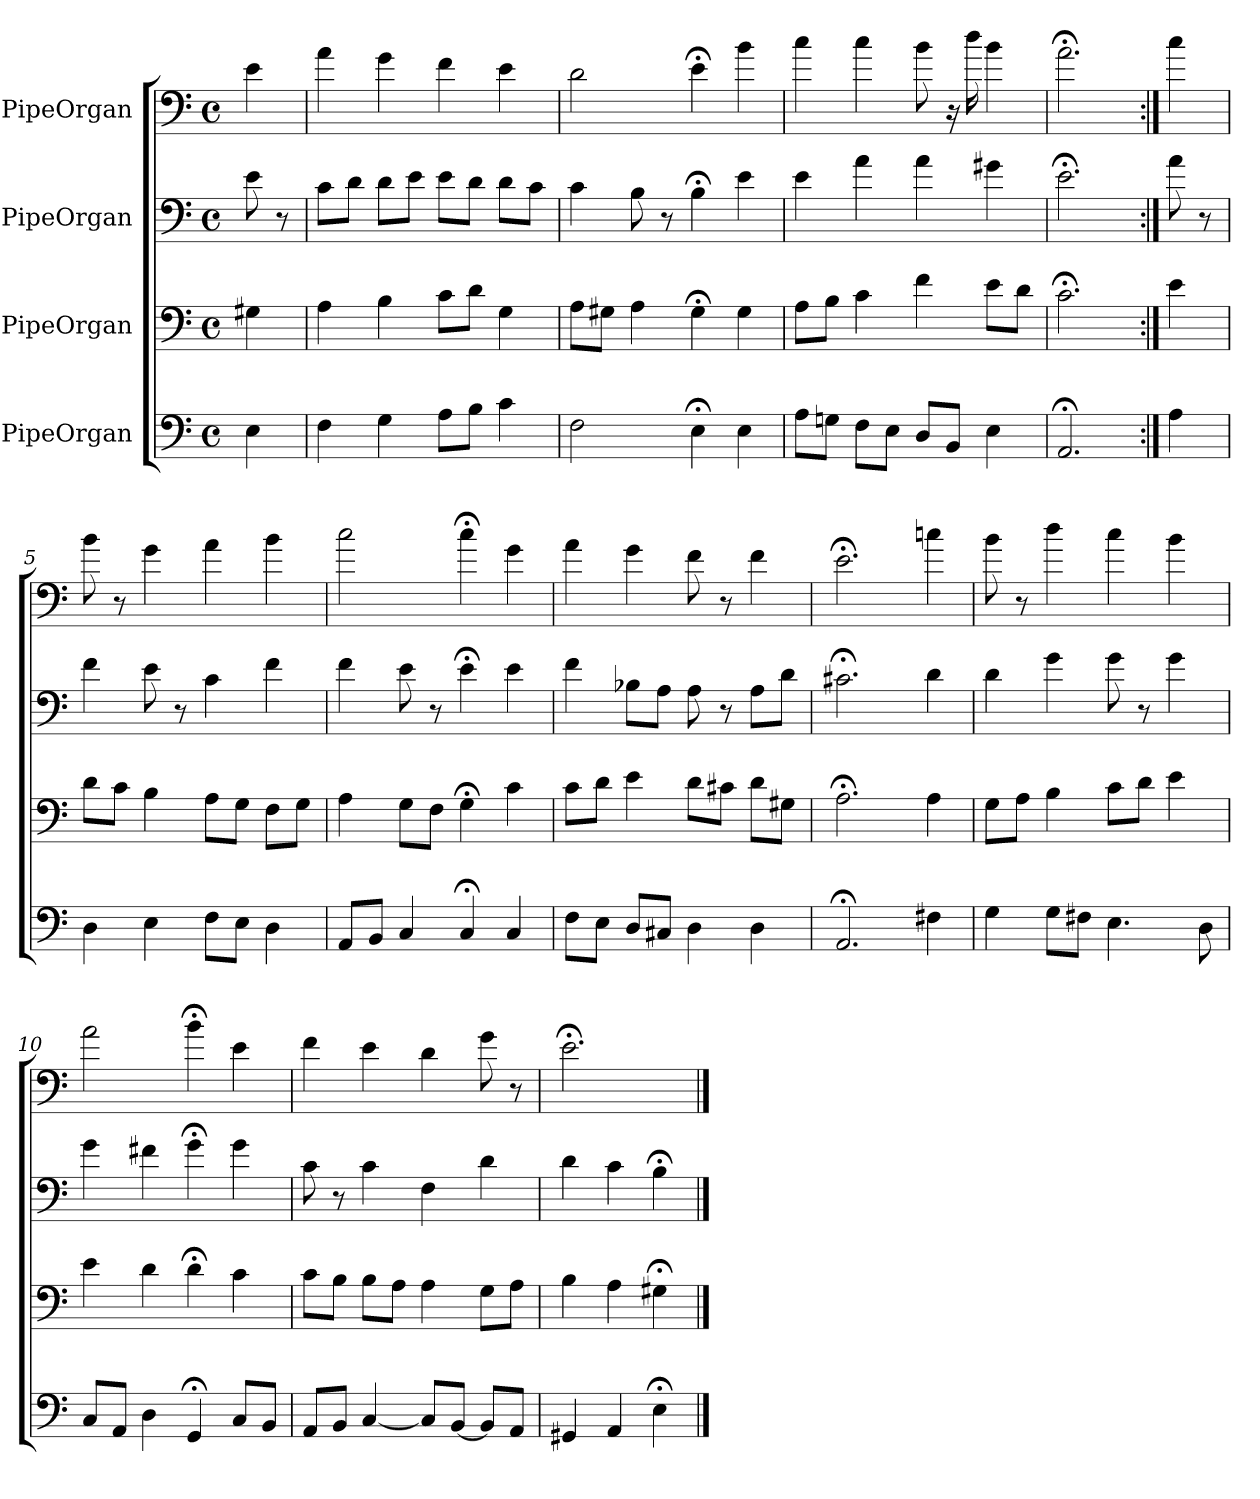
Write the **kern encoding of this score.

**kern	**kern	**kern	**kern
*part4	*part3	*part2	*part1
*staff4	*staff3	*staff2	*staff1
*I"PipeOrgan	*I"PipeOrgan	*I"PipeOrgan	*I"PipeOrgan
*clefF4	*clefF4	*clefF4	*clefF4
*k[]	*k[]	*k[]	*k[]
*a:	*a:	*a:	*a:
*M4/4	*M4/4	*M4/4	*M4/4
*met(c)	*met(c)	*met(c)	*met(c)
*MM56	*MM56	*MM56	*MM56
=	=	=	=
4E	4G#X	8e	4e
.	.	8r	.
=1	=1	=1	=1
4F	4A	8c\L	4a
.	.	8d\J	.
4G	4B	8d\L	4g
.	.	8e\J	.
8A\L	8c\L	8e\L	4f
8B\J	8d\J	8d\J	.
4c	4G	8d\L	4e
.	.	8c\J	.
=2	=2	=2	=2
2F	8A\L	4c	2d
.	8G#X\J	.	.
.	4A	8B	.
.	.	8r	.
4E;<	4G#;<	4B;<	4e;<
4E	4G#	4e	4b
=3	=3	=3	=3
8A\L	8A\L	4e	4cc
8Gn\J	8B\J	.	.
8F\L	4c	4a	4cc
8E\J	.	.	.
8D/L	4f	4a	8b
8BB/J	.	.	16r
.	.	.	16dd
4E	8e\L	4g#X	4b
.	8d\J	.	.
=4	=4	=4	=4
2.AA;<	2.c;<	2.e;<	2.a;<
=:|!	=:|!	=:|!	=:|!
4A	4e	8a	4cc
.	.	8r	.
=5	=5	=5	=5
4D	8d\L	4f	8b
.	8c\J	.	8r
4E	4B	8e	4g
.	.	8r	.
8F\L	8A\L	4c	4a
8E\J	8G\J	.	.
4D	8F\L	4f	4b
.	8G\J	.	.
=6	=6	=6	=6
8AA/L	4A	4f	2cc
8BB/J	.	.	.
4C	8G\L	8e	.
.	8F\J	8r	.
4C;<	4G;<	4e;<	4cc;<
4C	4c	4e	4g
=7	=7	=7	=7
8F\L	8c\L	4f	4a
8E\J	8d\J	.	.
8D/L	4e	8B-X\L	4g
8C#X/J	.	8A\J	.
4D	8d\L	8A	8f
.	8c#X\J	8r	8r
4D	8d\L	8A\L	4f
.	8G#X\J	8d\J	.
=8	=8	=8	=8
2.AA;<	2.A;<	2.c#X;<	2.e;<
4F#X	4A	4d	4ccn
=9	=9	=9	=9
4G	8G\L	4d	8b
.	8A\J	.	8r
8G\L	4B	4g	4dd
8F#X\J	.	.	.
4.E	8c\L	8g	4cc
.	8d\J	8r	.
.	4e	4g	4b
8D	.	.	.
=10	=10	=10	=10
8C/L	4e	4g	2a
8AA/J	.	.	.
4D	4d	4f#X	.
4GG;<	4d;<	4g;<	4b;<
8C/L	4c	4g	4e
8BB/J	.	.	.
=11	=11	=11	=11
8AA/L	8c\L	8c	4f
8BB/J	8B\J	8r	.
[4C	8B\L	4c	4e
.	8A\J	.	.
8C/L]	4A	4F	4d
[8BB/J	.	.	.
8BB/L]	8G\L	4d	8g
8AA/J	8A\J	.	8r
=12	=12	=12	=12
4GG#X	4B	4d	2.e;<
4AA	4A	4c	.
4E;<	4G#X;<	4B;<	.
==	==	==	==
*-	*-	*-	*-
